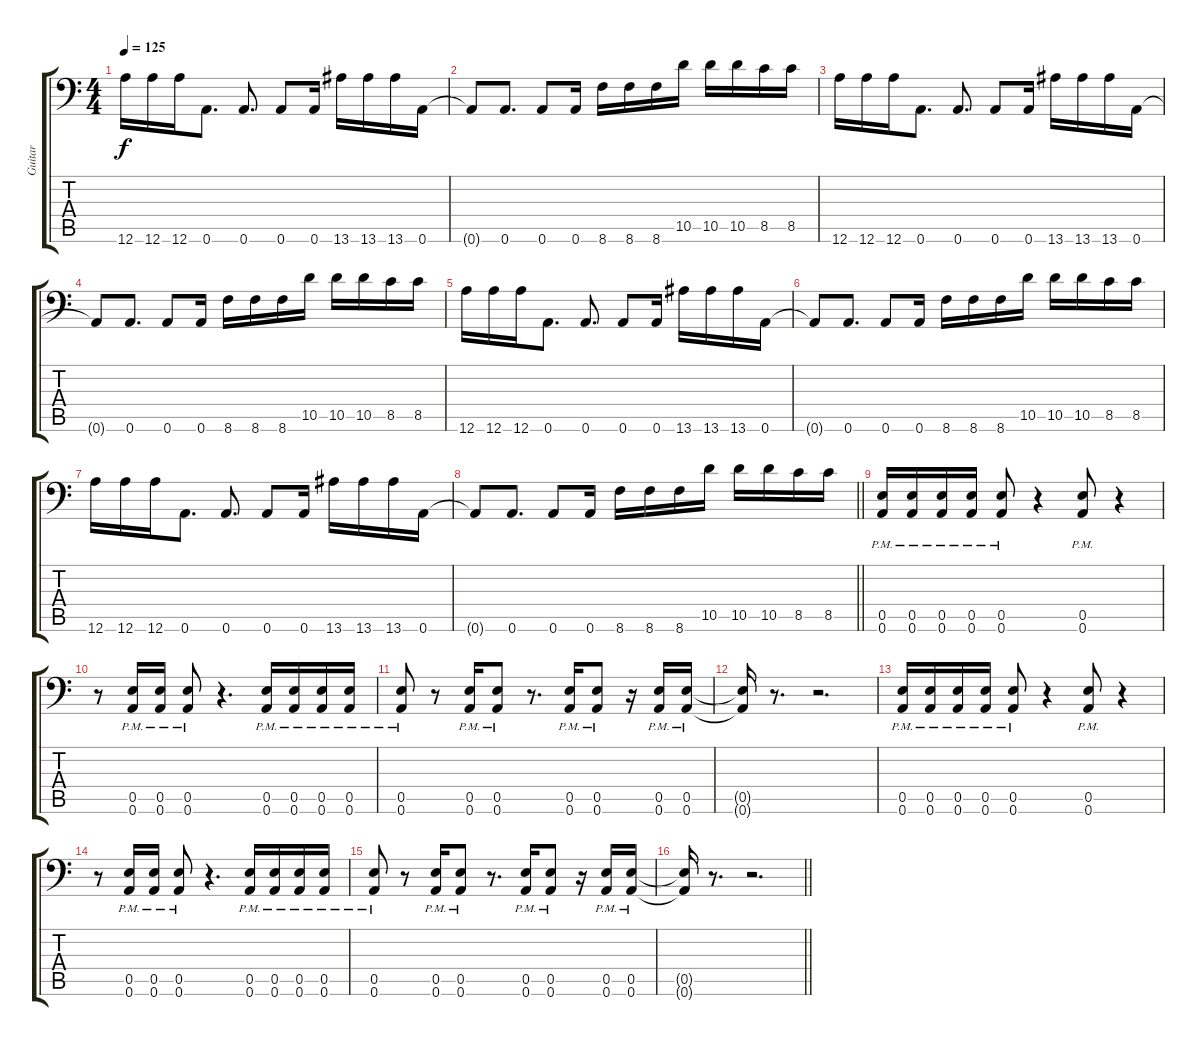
\track ("Guitar" "Guitar") {instrument distortionguitar}
\staff {score tabs}
\tuning (B3 Gb3 D3 A2 E2 A1) {hide}
\ts (4 4)
\section ("" "")
\tempo 125
\clef f4
\ks c
12.6.16{dy f} 12.6.16 12.6.16 0.6.8{d} 0.6.8{d} 0.6.8 0.6.16 13.6.16 13.6.16 13.6.16 0.6.16 |
0.6{t}.8 0.6.8{d} 0.6.8 0.6.16 8.6.16 8.6.16 8.6.16 10.5.16 10.5.16 10.5.16 8.5.16 8.5.16 |
12.6.16 12.6.16 12.6.16 0.6.8{d} 0.6.8{d} 0.6.8 0.6.16 13.6.16 13.6.16 13.6.16 0.6.16 |
0.6{t}.8 0.6.8{d} 0.6.8 0.6.16 8.6.16 8.6.16 8.6.16 10.5.16 10.5.16 10.5.16 8.5.16 8.5.16 |
12.6.16 12.6.16 12.6.16 0.6.8{d} 0.6.8{d} 0.6.8 0.6.16 13.6.16 13.6.16 13.6.16 0.6.16 |
0.6{t}.8 0.6.8{d} 0.6.8 0.6.16 8.6.16 8.6.16 8.6.16 10.5.16 10.5.16 10.5.16 8.5.16 8.5.16 |
12.6.16 12.6.16 12.6.16 0.6.8{d} 0.6.8{d} 0.6.8 0.6.16 13.6.16 13.6.16 13.6.16 0.6.16 |
\barLineRight lightlight
0.6{t}.8 0.6.8{d} 0.6.8 0.6.16 8.6.16 8.6.16 8.6.16 10.5.16 10.5.16 10.5.16 8.5.16 8.5.16 |
\section ("" "")
(0.5{pm} 0.6{pm}).16 (0.5{pm} 0.6{pm}).16 (0.5{pm} 0.6{pm}).16 (0.5{pm} 0.6{pm}).16 (0.5{pm} 0.6{pm}).8 r.4 (0.5{pm} 0.6{pm}).8 r.4 |
r.8 (0.5{pm} 0.6{pm}).16 (0.5{pm} 0.6{pm}).16 (0.5{pm} 0.6{pm}).8 r.4{d} (0.5{pm} 0.6{pm}).16 (0.5{pm} 0.6{pm}).16 (0.5{pm} 0.6{pm}).16 (0.5{pm} 0.6{pm}).16 |
(0.5{pm} 0.6{pm}).8 r.8 (0.5{pm} 0.6{pm}).16 (0.5{pm} 0.6{pm}).8 r.8{d} (0.5{pm} 0.6{pm}).16 (0.5{pm} 0.6{pm}).8 r.16 (0.5{pm} 0.6{pm}).16 (0.5{pm} 0.6{pm}).16 |
(0.5{t} 0.6{t}).16 r.8{d} r.2{d} |
(0.5{pm} 0.6{pm}).16 (0.5{pm} 0.6{pm}).16 (0.5{pm} 0.6{pm}).16 (0.5{pm} 0.6{pm}).16 (0.5{pm} 0.6{pm}).8 r.4 (0.5{pm} 0.6{pm}).8 r.4 |
r.8 (0.5{pm} 0.6{pm}).16 (0.5{pm} 0.6{pm}).16 (0.5{pm} 0.6{pm}).8 r.4{d} (0.5{pm} 0.6{pm}).16 (0.5{pm} 0.6{pm}).16 (0.5{pm} 0.6{pm}).16 (0.5{pm} 0.6{pm}).16 |
(0.5{pm} 0.6{pm}).8 r.8 (0.5{pm} 0.6{pm}).16 (0.5{pm} 0.6{pm}).8 r.8{d} (0.5{pm} 0.6{pm}).16 (0.5{pm} 0.6{pm}).8 r.16 (0.5{pm} 0.6{pm}).16 (0.5{pm} 0.6{pm}).16 |
\barLineRight lightlight
(0.5{t} 0.6{t}).16 r.8{d} r.2{d}
